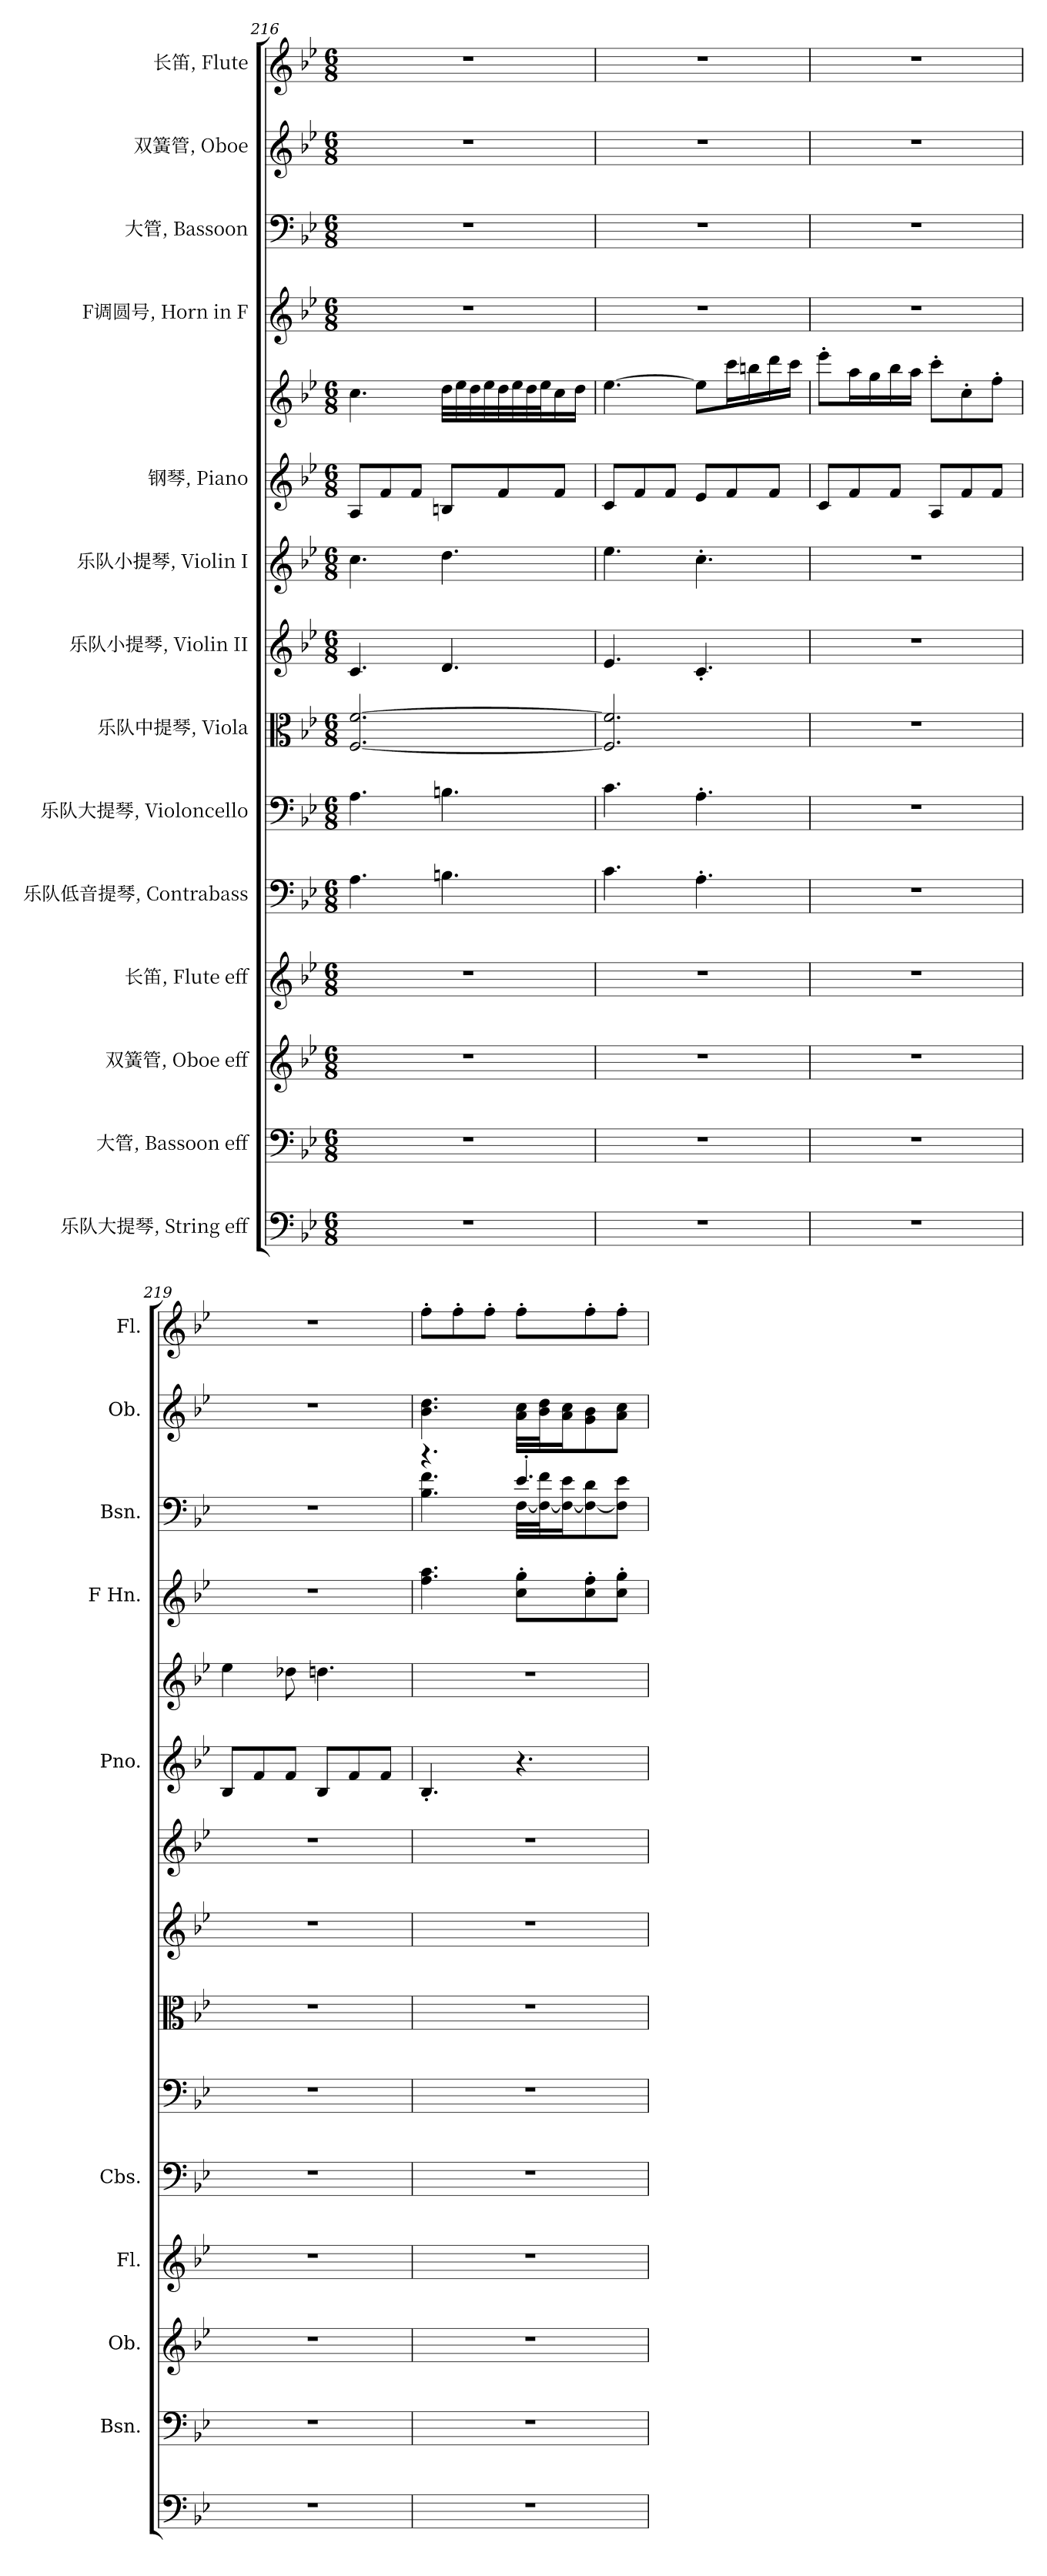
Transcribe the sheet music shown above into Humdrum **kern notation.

**kern	**kern	**kern	**kern	**kern	**kern	**kern	**kern	**kern	**kern	**kern	**kern	**kern	**kern	**kern
*part14	*part13	*part12	*part11	*part10	*part9	*part8	*part7	*part6	*part5	*part5	*part4	*part3	*part2	*part1
*staff15	*staff14	*staff13	*staff12	*staff11	*staff10	*staff9	*staff8	*staff7	*staff6	*staff5	*staff4	*staff3	*staff2	*staff1
*I"乐队大提琴, String eff	*I"大管, Bassoon eff	*I"双簧管, Oboe eff	*I"长笛, Flute eff	*I"乐队低音提琴, Contrabass	*I"乐队大提琴, Violoncello	*I"乐队中提琴, Viola	*I"乐队小提琴, Violin II	*I"乐队小提琴, Violin I	*I"钢琴, Piano	*	*I"F调圆号, Horn in F	*I"大管, Bassoon	*I"双簧管, Oboe	*I"长笛, Flute
*	*I'Bsn.	*I'Ob.	*I'Fl.	*I'Cbs.	*	*	*	*	*I'Pno.	*	*I'F Hn.	*I'Bsn.	*I'Ob.	*I'Fl.
!!LO:PB:g=z
*clefF4	*clefF4	*clefG2	*clefG2	*clefF4	*clefF4	*clefC3	*clefG2	*clefG2	*clefG2	*clefG2	*clefG2	*clefF4	*clefG2	*clefG2
*	*	*	*	*ITrd7c12	*	*	*	*	*	*	*ITrd4c7	*	*	*
*k[b-e-]	*k[b-e-]	*k[b-e-]	*k[b-e-]	*k[b-e-]	*k[b-e-]	*k[b-e-]	*k[b-e-]	*k[b-e-]	*k[b-e-]	*k[b-e-]	*k[b-e-a-]	*k[b-e-]	*k[b-e-]	*k[b-e-]
*M6/8	*M6/8	*M6/8	*M6/8	*M6/8	*M6/8	*M6/8	*M6/8	*M6/8	*M6/8	*M6/8	*M6/8	*M6/8	*M6/8	*M6/8
=216	=216	=216	=216	=216	=216	=216	=216	=216	=216	=216	=216	=216	=216	=216
2.r	2.r	2.r	2.r	4.AA\	4.A\	[2.F/ [2.f/	4.c/	4.cc\	8A/L	4.cc\	2.r	2.r	2.r	2.r
.	.	.	.	.	.	.	.	.	8f/	.	.	.	.	.
.	.	.	.	.	.	.	.	.	8f/J	.	.	.	.	.
.	.	.	.	4.BBn\	4.Bn\	.	4.d/	4.dd\	8Bn/L	32dd\LLL	.	.	.	.
.	.	.	.	.	.	.	.	.	.	32ee-\	.	.	.	.
.	.	.	.	.	.	.	.	.	.	32dd\	.	.	.	.
.	.	.	.	.	.	.	.	.	.	32ee-\	.	.	.	.
.	.	.	.	.	.	.	.	.	8f/	32dd\	.	.	.	.
.	.	.	.	.	.	.	.	.	.	32ee-\	.	.	.	.
.	.	.	.	.	.	.	.	.	.	32dd\	.	.	.	.
.	.	.	.	.	.	.	.	.	.	32ee-\J	.	.	.	.
.	.	.	.	.	.	.	.	.	8f/J	16cc\	.	.	.	.
.	.	.	.	.	.	.	.	.	.	16dd\JJ	.	.	.	.
=217	=217	=217	=217	=217	=217	=217	=217	=217	=217	=217	=217	=217	=217	=217
2.r	2.r	2.r	2.r	4.C\	4.c\	2.F/] 2.f/]	4.e-/	4.ee-\	8c/L	[4.ee-\	2.r	2.r	2.r	2.r
.	.	.	.	.	.	.	.	.	8f/	.	.	.	.	.
.	.	.	.	.	.	.	.	.	8f/J	.	.	.	.	.
.	.	.	.	4.AA'\	4.A'\	.	4.c'/	4.cc'\	8e-/L	8ee-\L]	.	.	.	.
.	.	.	.	.	.	.	.	.	8f/	16ccc\L	.	.	.	.
.	.	.	.	.	.	.	.	.	.	16bbn\	.	.	.	.
.	.	.	.	.	.	.	.	.	8f/J	16ddd\	.	.	.	.
.	.	.	.	.	.	.	.	.	.	16ccc\JJ	.	.	.	.
=218	=218	=218	=218	=218	=218	=218	=218	=218	=218	=218	=218	=218	=218	=218
2.r	2.r	2.r	2.r	2.r	2.r	2.r	2.r	2.r	8c/L	8eee-'\L	2.r	2.r	2.r	2.r
.	.	.	.	.	.	.	.	.	8f/	16aa\L	.	.	.	.
.	.	.	.	.	.	.	.	.	.	16gg\	.	.	.	.
.	.	.	.	.	.	.	.	.	8f/J	16bb-\	.	.	.	.
.	.	.	.	.	.	.	.	.	.	16aa\JJ	.	.	.	.
.	.	.	.	.	.	.	.	.	8A/L	8ccc'\L	.	.	.	.
.	.	.	.	.	.	.	.	.	8f/	8cc'\	.	.	.	.
.	.	.	.	.	.	.	.	.	8f/J	8ff'\J	.	.	.	.
=219	=219	=219	=219	=219	=219	=219	=219	=219	=219	=219	=219	=219	=219	=219
2.r	2.r	2.r	2.r	2.r	2.r	2.r	2.r	2.r	8B-/L	4ee-\	2.r	2.r	2.r	2.r
.	.	.	.	.	.	.	.	.	8f/	.	.	.	.	.
.	.	.	.	.	.	.	.	.	8f/J	8dd-X\	.	.	.	.
.	.	.	.	.	.	.	.	.	8B-/L	4.ddn\	.	.	.	.
.	.	.	.	.	.	.	.	.	8f/	.	.	.	.	.
.	.	.	.	.	.	.	.	.	8f/J	.	.	.	.	.
!!LO:PB:g=z
=220	=220	=220	=220	=220	=220	=220	=220	=220	=220	=220	=220	=220	=220	=220
*	*	*	*	*	*	*	*	*	*	*	*	*^	*	*
2.r	2.r	2.r	2.r	2.r	2.r	2.r	2.r	2.r	4.B-'/	2.r	4.b-\ 4.dd\	4.r	4.B-\ 4.f\	4.b-\ 4.dd\	8ff'\L
.	.	.	.	.	.	.	.	.	.	.	.	.	.	.	8ff'\
.	.	.	.	.	.	.	.	.	.	.	.	.	.	.	8ff'\J
.	.	.	.	.	.	.	.	.	4.r	.	8f\' 8cc\'L	4.e-'/	[32F\LLL	32a\ 32cc\LLL	8ff'\L
.	.	.	.	.	.	.	.	.	.	.	.	.	32F\_ 32f\J	32b-\ 32dd\J	.
.	.	.	.	.	.	.	.	.	.	.	.	.	16F\_ 16e-\J	16a\ 16cc\J	.
.	.	.	.	.	.	.	.	.	.	.	8f\' 8b-\'	.	8F\_ 8d\	8g\ 8b-\	8ff'\
.	.	.	.	.	.	.	.	.	.	.	8f\' 8cc\'J	.	8F\] 8e-\J	8a\ 8cc\J	8ff'\J
*	*	*	*	*	*	*	*	*	*	*	*	*v	*v	*	*
=	=	=	=	=	=	=	=	=	=	=	=	=	=	=
*-	*-	*-	*-	*-	*-	*-	*-	*-	*-	*-	*-	*-	*-	*-
